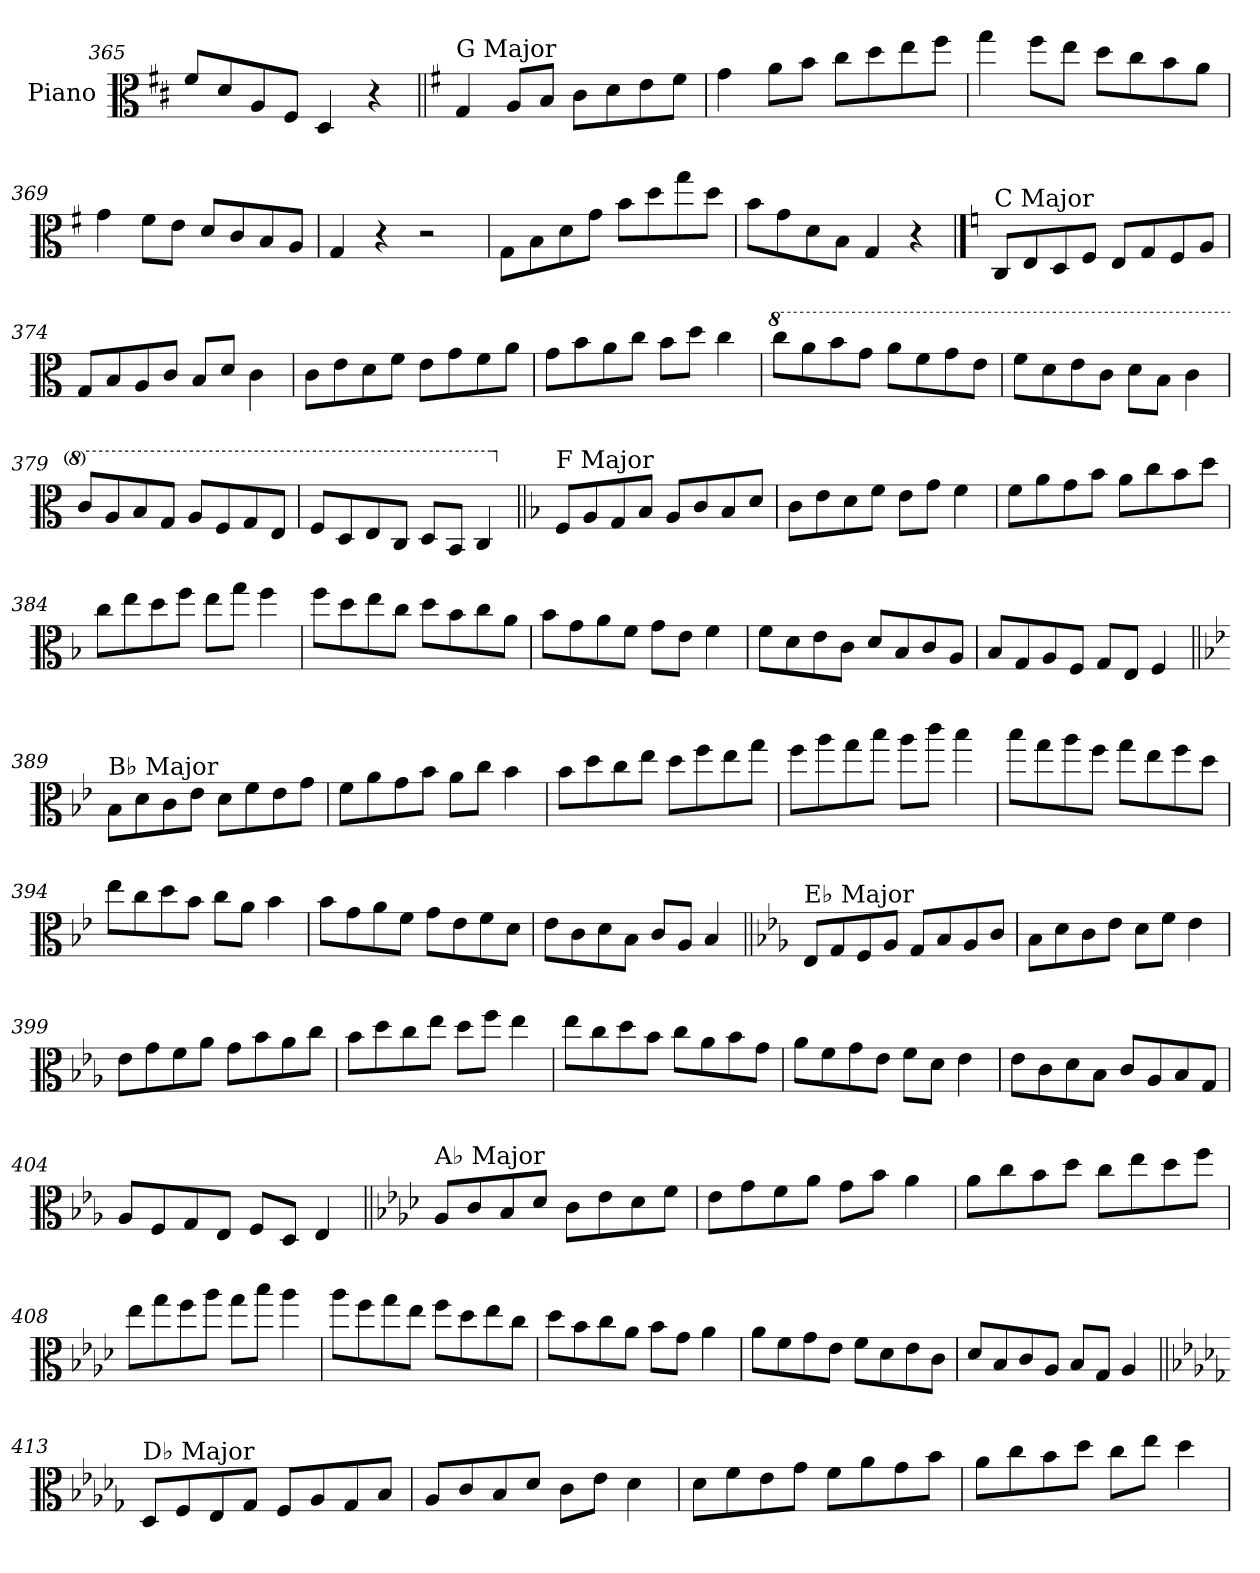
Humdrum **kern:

**kern
*part1
*staff1
*I"Piano
*I'Pno.
*clefC3
*k[f#c#]
=365
8f#/L
8d/
8A/
8F#/J
4D/
4r
!!LO:LB:g=z
=366||
*k[f#]
!LO:TX:a:t=G Major
4G/
8A/L
8B/J
8c\L
8d\
8e\
8f#\J
=367
4g\
8a\L
8b\J
8cc\L
8dd\
8ee\
8ff#\J
=368
4gg\
8ff#\L
8ee\J
8dd\L
8cc\
8b\
8a\J
=369
4g\
8f#\L
8e\J
8d/L
8c/
8B/
8A/J
=370
4G/
4r
2r
=371
8G\L
8B\
8d\
8g\J
8b\L
8dd\
8gg\
8dd\J
=372
8b\L
8g\
8d\
8B\J
4G/
4r
!!LO:PB:g=z
==373
*k[]
!LO:TX:a:t=C Major
8C/L
8E/
8D/
8F/J
8E/L
8G/
8F/
8A/J
=374
8G/L
8B/
8A/
8c/J
8B/L
8d/J
4c\
=375
8c\L
8e\
8d\
8f\J
8e\L
8g\
8f\
8a\J
=376
8g\L
8b\
8a\
8cc\J
8b\L
8dd\J
4cc\
!!LO:LB:g=z
=377
*8va
8ccc\L
8aa\
8bb\
8gg\J
8aa\L
8ff\
8gg\
8ee\J
=378
8ff\L
8dd\
8ee\
8cc\J
8dd\L
8b\J
4cc\
=379
8cc/L
8a/
8b/
8g/J
8a/L
8f/
8g/
8e/J
=380
8f/L
8d/
8e/
8c/J
8d/L
8B/J
4c/
!!LO:LB:g=z
=381||
*k[b-]
*X8va
!LO:TX:a:t=F Major
8F/L
8A/
8G/
8B-/J
8A/L
8c/
8B-/
8d/J
=382
8c\L
8e\
8d\
8f\J
8e\L
8g\J
4f\
=383
8f\L
8a\
8g\
8b-\J
8a\L
8cc\
8b-\
8dd\J
=384
8cc\L
8ee\
8dd\
8ff\J
8ee\L
8gg\J
4ff\
!!LO:LB:g=z
=385
8ff\L
8dd\
8ee\
8cc\J
8dd\L
8b-\
8cc\
8a\J
=386
8b-\L
8g\
8a\
8f\J
8g\L
8e\J
4f\
=387
8f\L
8d\
8e\
8c\J
8d/L
8B-/
8c/
8A/J
=388
8B-/L
8G/
8A/
8F/J
8G/L
8E/J
4F/
!!LO:LB:g=z
=389||
*k[b-e-]
!LO:TX:a:t=B♭ Major
8B-\L
8d\
8c\
8e-\J
8d\L
8f\
8e-\
8g\J
=390
8f\L
8a\
8g\
8b-\J
8a\L
8cc\J
4b-\
=391
8b-\L
8dd\
8cc\
8ee-\J
8dd\L
8ff\
8ee-\
8gg\J
=392
8ff\L
8aa\
8gg\
8bb-\J
8aa\L
8ccc\J
4bb-\
!!LO:LB:g=z
=393
8bb-\L
8gg\
8aa\
8ff\J
8gg\L
8ee-\
8ff\
8dd\J
=394
8ee-\L
8cc\
8dd\
8b-\J
8cc\L
8a\J
4b-\
=395
8b-\L
8g\
8a\
8f\J
8g\L
8e-\
8f\
8d\J
=396
8e-\L
8c\
8d\
8B-\J
8c/L
8A/J
4B-/
!!LO:LB:g=z
=397||
*k[b-e-a-]
!LO:TX:a:t=E♭ Major
8E-/L
8G/
8F/
8A-/J
8G/L
8B-/
8A-/
8c/J
=398
8B-\L
8d\
8c\
8e-\J
8d\L
8f\J
4e-\
=399
8e-\L
8g\
8f\
8a-\J
8g\L
8b-\
8a-\
8cc\J
=400
8b-\L
8dd\
8cc\
8ee-\J
8dd\L
8ff\J
4ee-\
!!LO:LB:g=z
=401
8ee-\L
8cc\
8dd\
8b-\J
8cc\L
8a-\
8b-\
8g\J
=402
8a-\L
8f\
8g\
8e-\J
8f\L
8d\J
4e-\
=403
8e-\L
8c\
8d\
8B-\J
8c/L
8A-/
8B-/
8G/J
=404
8A-/L
8F/
8G/
8E-/J
8F/L
8D/J
4E-/
!!LO:PB:g=z
=405||
*k[b-e-a-d-]
!LO:TX:a:t=A♭ Major
8A-/L
8c/
8B-/
8d-/J
8c\L
8e-\
8d-\
8f\J
=406
8e-\L
8g\
8f\
8a-\J
8g\L
8b-\J
4a-\
=407
8a-\L
8cc\
8b-\
8dd-\J
8cc\L
8ee-\
8dd-\
8ff\J
=408
8ee-\L
8gg\
8ff\
8aa-\J
8gg\L
8bb-\J
4aa-\
!!LO:LB:g=z
=409
8aa-\L
8ff\
8gg\
8ee-\J
8ff\L
8dd-\
8ee-\
8cc\J
=410
8dd-\L
8b-\
8cc\
8a-\J
8b-\L
8g\J
4a-\
=411
8a-\L
8f\
8g\
8e-\J
8f\L
8d-\
8e-\
8c\J
=412
8d-/L
8B-/
8c/
8A-/J
8B-/L
8G/J
4A-/
!!LO:LB:g=z
=413||
*k[b-e-a-d-g-]
!LO:TX:a:t=D♭ Major
8D-/L
8F/
8E-/
8G-/J
8F/L
8A-/
8G-/
8B-/J
=414
8A-/L
8c/
8B-/
8d-/J
8c\L
8e-\J
4d-\
=415
8d-\L
8f\
8e-\
8g-\J
8f\L
8a-\
8g-\
8b-\J
=416
8a-\L
8cc\
8b-\
8dd-\J
8cc\L
8ee-\J
4dd-\
=
*-
